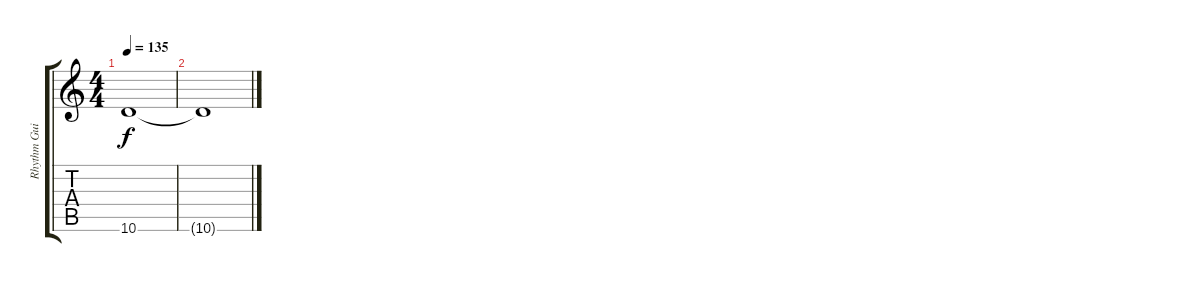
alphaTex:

\track ("Rhythm Guitar" "Rhythm Gui") {instrument electricguitarclean}
\staff {score tabs}
\tuning (E4 B3 G3 D3 A2 E2) {hide}
\ts (4 4)
\tempo 135
\clef g2
\ks c
10.6.1{dy f} |
10.6{t}.1
